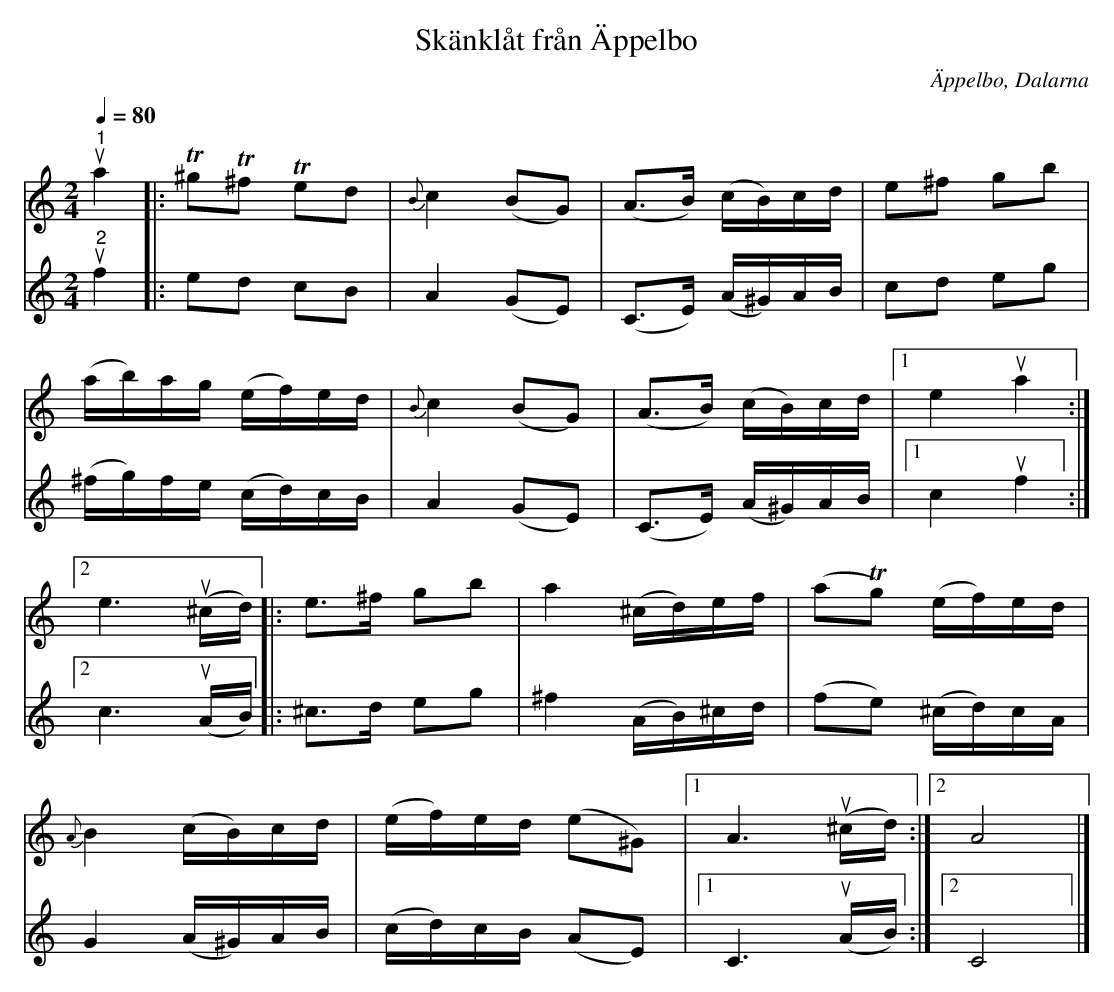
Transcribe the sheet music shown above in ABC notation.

X:1
T:Skänklåt från Äppelbo
O:Äppelbo, Dalarna
L:1/16
Q:1/4=80
M:2/4
K:Am
V:1
"^1"u a4 |:T ^g2T^f2T e2d2 |{B} c4 (B2G2) | (A2>B2) (cB)cd | e2^f2 g2b2 |
(ab)ag (ef)ed |{B} c4 (B2G2) | (A2>B2) (cB)cd |1 e4u a4 :|2
e6u (^cd) |: e2>^f2 g2b2 | a4 (^cd)ef | (a2Tg2) (ef)ed |
{A} B4 (cB)cd | (ef)ed (e2^G2) |1 A6u (^cd) :|2 A8 |]
V:2
"^2"u f4 |: e2d2 c2B2 | A4 (G2E2) | (C2>E2) (A^G)AB | c2d2 e2g2 |
(^fg)fe (cd)cB | A4 (G2E2) | (C2>E2) (A^G)AB |1 c4u f4 :|2
c6u (AB) |: ^c2>d2 e2g2 | ^f4 (AB)^cd | (f2e2) (^cd)cA |
G4 (A^G)AB | (cd)cB (A2E2) |1 C6u (AB) :|2 C8 |]
